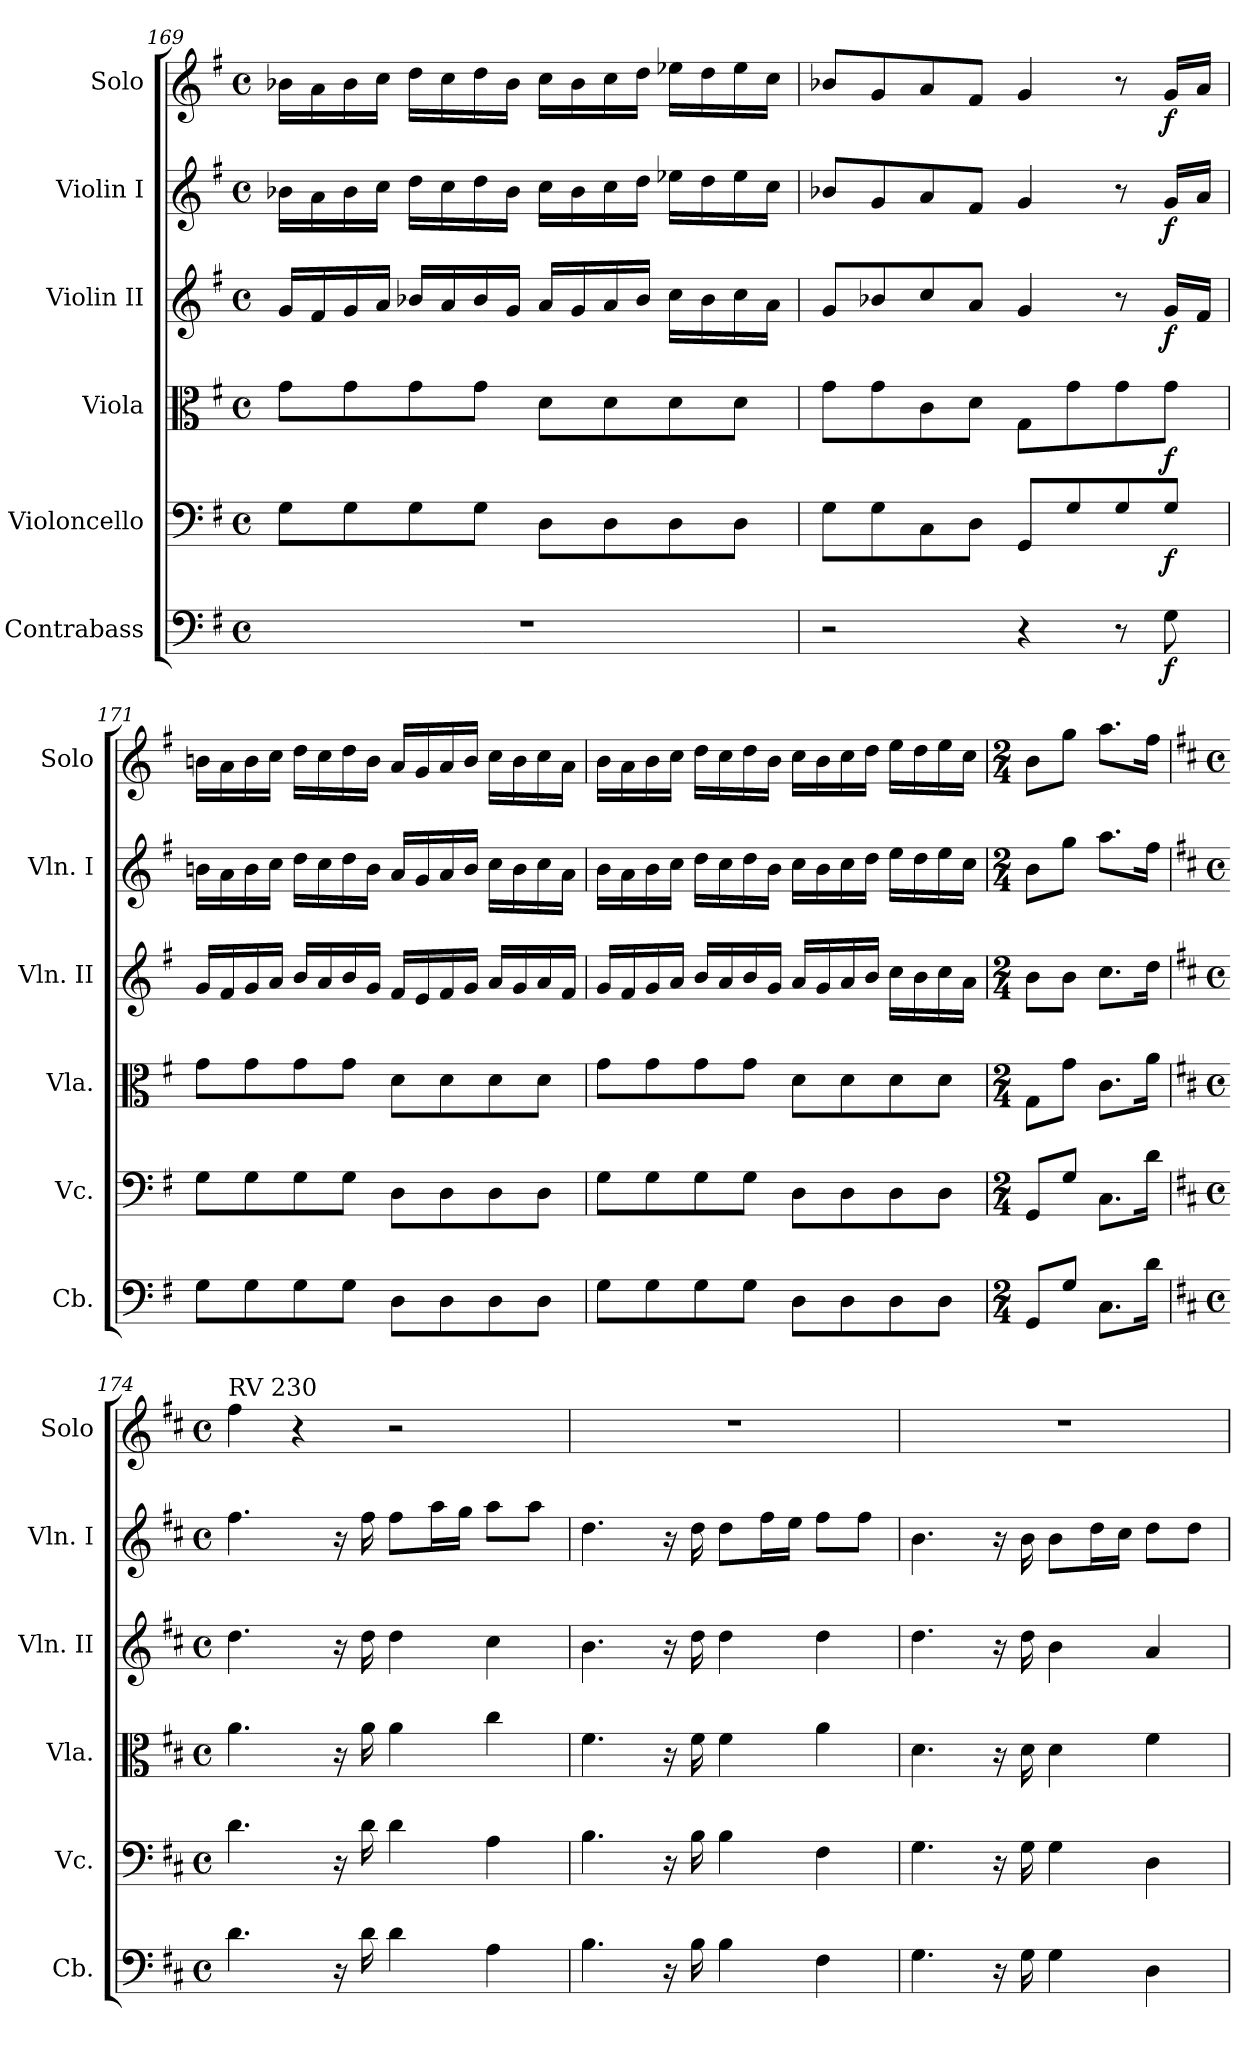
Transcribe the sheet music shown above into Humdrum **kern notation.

**kern	**dynam	**kern	**dynam	**kern	**dynam	**kern	**dynam	**kern	**dynam	**kern	**dynam
*part6	*part6	*part5	*part5	*part4	*part4	*part3	*part3	*part2	*part2	*part1	*part1
*staff6	*staff6	*staff5	*staff5	*staff4	*staff4	*staff3	*staff3	*staff2	*staff2	*staff1	*staff1
*I"Contrabass	*	*I"Violoncello	*	*I"Viola	*	*I"Violin II	*	*I"Violin I	*	*I"Solo	*
*I'Cb.	*	*I'Vc.	*	*I'Vla.	*	*I'Vln. II	*	*I'Vln. I	*	*I'Solo	*
!!LO:PB:g=z
*clefF4	*	*clefF4	*	*clefC3	*	*clefG2	*	*clefG2	*	*clefG2	*
*ITrd7c12	*	*	*	*	*	*	*	*	*	*	*
*k[f#]	*	*k[f#]	*	*k[f#]	*	*k[f#]	*	*k[f#]	*	*k[f#]	*
*M4/4	*	*M4/4	*	*M4/4	*	*M4/4	*	*M4/4	*	*M4/4	*
*met(c)	*	*met(c)	*	*met(c)	*	*met(c)	*	*met(c)	*	*met(c)	*
=169	=169	=169	=169	=169	=169	=169	=169	=169	=169	=169	=169
1r	.	8G\L	.	8g\L	.	16g/LL	.	16b-X\LL	.	16b-X\LL	.
.	.	.	.	.	.	16f#/	.	16a\	.	16a\	.
.	.	8G\	.	8g\	.	16g/	.	16b-\	.	16b-\	.
.	.	.	.	.	.	16a/JJ	.	16cc\JJ	.	16cc\JJ	.
.	.	8G\	.	8g\	.	16b-X/LL	.	16dd\LL	.	16dd\LL	.
.	.	.	.	.	.	16a/	.	16cc\	.	16cc\	.
.	.	8G\J	.	8g\J	.	16b-/	.	16dd\	.	16dd\	.
.	.	.	.	.	.	16g/JJ	.	16b-\JJ	.	16b-\JJ	.
.	.	8D\L	.	8d\L	.	16a/LL	.	16cc\LL	.	16cc\LL	.
.	.	.	.	.	.	16g/	.	16b-\	.	16b-\	.
.	.	8D\	.	8d\	.	16a/	.	16cc\	.	16cc\	.
.	.	.	.	.	.	16b-/JJ	.	16dd\JJ	.	16dd\JJ	.
.	.	8D\	.	8d\	.	16cc\LL	.	16ee-X\LL	.	16ee-X\LL	.
.	.	.	.	.	.	16b-\	.	16dd\	.	16dd\	.
.	.	8D\J	.	8d\J	.	16cc\	.	16ee-\	.	16ee-\	.
.	.	.	.	.	.	16a\JJ	.	16cc\JJ	.	16cc\JJ	.
=170	=170	=170	=170	=170	=170	=170	=170	=170	=170	=170	=170
2r	.	8G\L	.	8g\L	.	8g/L	.	8b-X/L	.	8b-X/L	.
.	.	8G\	.	8g\	.	8b-X/	.	8g/	.	8g/	.
.	.	8C\	.	8c\	.	8cc/	.	8a/	.	8a/	.
.	.	8D\J	.	8d\J	.	8a/J	.	8f#/J	.	8f#/J	.
4r	.	8GG/L	.	8G\L	.	4g/	.	4g/	.	4g/	.
.	.	8G/	.	8g\	.	.	.	.	.	.	.
8r	.	8G/	.	8g\	.	8r	.	8r	.	8r	.
!	!LO:DY:b	!	!LO:DY:b	!	!LO:DY:b	!	!LO:DY:b	!	!LO:DY:b	!	!LO:DY:b
8GG\	f	8G/J	f	8g\J	f	16g/LL	f	16g/LL	f	16g/LL	f
.	.	.	.	.	.	16f#/JJ	.	16a/JJ	.	16a/JJ	.
=171	=171	=171	=171	=171	=171	=171	=171	=171	=171	=171	=171
8GG\L	.	8G\L	.	8g\L	.	16g/LL	.	16bn\LL	.	16bn\LL	.
.	.	.	.	.	.	16f#/	.	16a\	.	16a\	.
8GG\	.	8G\	.	8g\	.	16g/	.	16b\	.	16b\	.
.	.	.	.	.	.	16a/JJ	.	16cc\JJ	.	16cc\JJ	.
8GG\	.	8G\	.	8g\	.	16b/LL	.	16dd\LL	.	16dd\LL	.
.	.	.	.	.	.	16a/	.	16cc\	.	16cc\	.
8GG\J	.	8G\J	.	8g\J	.	16b/	.	16dd\	.	16dd\	.
.	.	.	.	.	.	16g/JJ	.	16b\JJ	.	16b\JJ	.
8DD\L	.	8D\L	.	8d\L	.	16f#/LL	.	16a/LL	.	16a/LL	.
.	.	.	.	.	.	16e/	.	16g/	.	16g/	.
8DD\	.	8D\	.	8d\	.	16f#/	.	16a/	.	16a/	.
.	.	.	.	.	.	16g/JJ	.	16b/JJ	.	16b/JJ	.
8DD\	.	8D\	.	8d\	.	16a/LL	.	16cc\LL	.	16cc\LL	.
.	.	.	.	.	.	16g/	.	16b\	.	16b\	.
8DD\J	.	8D\J	.	8d\J	.	16a/	.	16cc\	.	16cc\	.
.	.	.	.	.	.	16f#/JJ	.	16a\JJ	.	16a\JJ	.
!!LO:PB:g=z
=172	=172	=172	=172	=172	=172	=172	=172	=172	=172	=172	=172
8GG\L	.	8G\L	.	8g\L	.	16g/LL	.	16b\LL	.	16b\LL	.
.	.	.	.	.	.	16f#/	.	16a\	.	16a\	.
8GG\	.	8G\	.	8g\	.	16g/	.	16b\	.	16b\	.
.	.	.	.	.	.	16a/JJ	.	16cc\JJ	.	16cc\JJ	.
8GG\	.	8G\	.	8g\	.	16b/LL	.	16dd\LL	.	16dd\LL	.
.	.	.	.	.	.	16a/	.	16cc\	.	16cc\	.
8GG\J	.	8G\J	.	8g\J	.	16b/	.	16dd\	.	16dd\	.
.	.	.	.	.	.	16g/JJ	.	16b\JJ	.	16b\JJ	.
8DD\L	.	8D\L	.	8d\L	.	16a/LL	.	16cc\LL	.	16cc\LL	.
.	.	.	.	.	.	16g/	.	16b\	.	16b\	.
8DD\	.	8D\	.	8d\	.	16a/	.	16cc\	.	16cc\	.
.	.	.	.	.	.	16b/JJ	.	16dd\JJ	.	16dd\JJ	.
8DD\	.	8D\	.	8d\	.	16cc\LL	.	16ee\LL	.	16ee\LL	.
.	.	.	.	.	.	16b\	.	16dd\	.	16dd\	.
8DD\J	.	8D\J	.	8d\J	.	16cc\	.	16ee\	.	16ee\	.
.	.	.	.	.	.	16a\JJ	.	16cc\JJ	.	16cc\JJ	.
=173	=173	=173	=173	=173	=173	=173	=173	=173	=173	=173	=173
*M2/4	*	*M2/4	*	*M2/4	*	*M2/4	*	*M2/4	*	*M2/4	*
8GGG/L	.	8GG/L	.	8G\L	.	8b\L	.	8b\L	.	8b\L	.
8GG/J	.	8G/J	.	8g\J	.	8b\J	.	8gg\J	.	8gg\J	.
8.CC\L	.	8.C\L	.	8.c\L	.	8.cc\L	.	8.aa\L	.	8.aa\L	.
16D\Jk	.	16d\Jk	.	16a\Jk	.	16dd\Jk	.	16ff#\Jk	.	16ff#\Jk	.
=174	=174	=174	=174	=174	=174	=174	=174	=174	=174	=174	=174
*k[f#c#]	*	*k[f#c#]	*	*k[f#c#]	*	*k[f#c#]	*	*k[f#c#]	*	*k[f#c#]	*
*M4/4	*	*M4/4	*	*M4/4	*	*M4/4	*	*M4/4	*	*M4/4	*
*met(c)	*	*met(c)	*	*met(c)	*	*met(c)	*	*met(c)	*	*met(c)	*
!	!	!	!	!	!	!	!	!	!	!LO:TX:t=RV 230	!
4.D\	.	4.d\	.	4.a\	.	4.dd\	.	4.ff#\	.	4ff#\	.
.	.	.	.	.	.	.	.	.	.	4r	.
16r	.	16r	.	16r	.	16r	.	16r	.	.	.
16D\	.	16d\	.	16a\	.	16dd\	.	16ff#\	.	.	.
4D\	.	4d\	.	4a\	.	4dd\	.	8ff#\L	.	2r	.
.	.	.	.	.	.	.	.	16aa\L	.	.	.
.	.	.	.	.	.	.	.	16gg\JJ	.	.	.
4AA\	.	4A\	.	4cc#\	.	4cc#\	.	8aa\L	.	.	.
.	.	.	.	.	.	.	.	8aa\J	.	.	.
=175	=175	=175	=175	=175	=175	=175	=175	=175	=175	=175	=175
4.BB\	.	4.B\	.	4.f#\	.	4.b\	.	4.dd\	.	1r	.
16r	.	16r	.	16r	.	16r	.	16r	.	.	.
16BB\	.	16B\	.	16f#\	.	16dd\	.	16dd\	.	.	.
4BB\	.	4B\	.	4f#\	.	4dd\	.	8dd\L	.	.	.
.	.	.	.	.	.	.	.	16ff#\L	.	.	.
.	.	.	.	.	.	.	.	16ee\JJ	.	.	.
4FF#\	.	4F#\	.	4a\	.	4dd\	.	8ff#\L	.	.	.
.	.	.	.	.	.	.	.	8ff#\J	.	.	.
!!LO:PB:g=z
=176	=176	=176	=176	=176	=176	=176	=176	=176	=176	=176	=176
4.GG\	.	4.G\	.	4.d\	.	4.dd\	.	4.b\	.	1r	.
16r	.	16r	.	16r	.	16r	.	16r	.	.	.
16GG\	.	16G\	.	16d\	.	16dd\	.	16b\	.	.	.
4GG\	.	4G\	.	4d\	.	4b\	.	8b\L	.	.	.
.	.	.	.	.	.	.	.	16dd\L	.	.	.
.	.	.	.	.	.	.	.	16cc#\JJ	.	.	.
4DD\	.	4D\	.	4f#\	.	4a/	.	8dd\L	.	.	.
.	.	.	.	.	.	.	.	8dd\J	.	.	.
=	=	=	=	=	=	=	=	=	=	=	=
*-	*-	*-	*-	*-	*-	*-	*-	*-	*-	*-	*-
